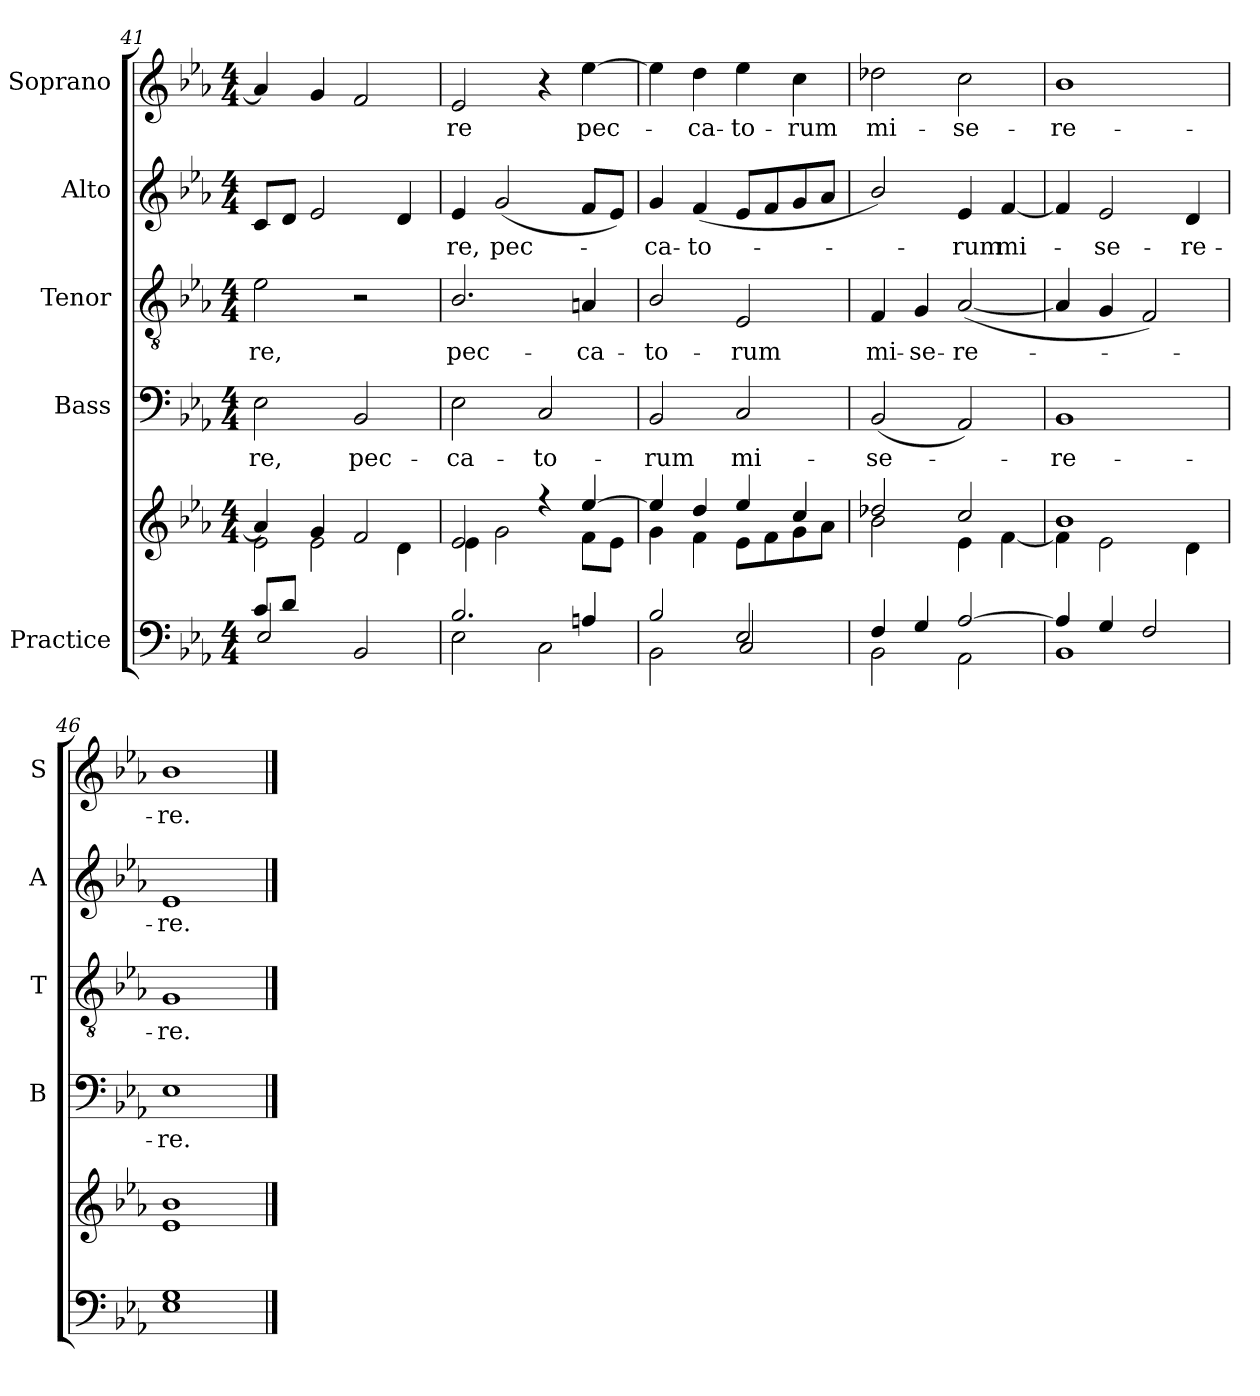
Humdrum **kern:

**kern	**kern	**kern	**text	**kern	**text	**kern	**text	**kern	**text
*part5	*part5	*part4	*part4	*part3	*part3	*part2	*part2	*part1	*part1
*staff6	*staff5	*staff4	*staff4	*staff3	*staff3	*staff2	*staff2	*staff1	*staff1
*I"Practice	*	*I"Bass	*	*I"Tenor	*	*I"Alto	*	*I"Soprano	*
*	*	*I'B	*	*I'T	*	*I'A	*	*I'S	*
*clefF4	*clefG2	*clefF4	*	*clefGv2	*	*clefG2	*	*clefG2	*
*k[b-e-a-]	*k[b-e-a-]	*k[b-e-a-]	*	*k[b-e-a-]	*	*k[b-e-a-]	*	*k[b-e-a-]	*
*E-:	*E-:	*E-:	*	*E-:	*	*E-:	*	*E-:	*
*M4/4	*M4/4	*M4/4	*	*M4/4	*	*M4/4	*	*M4/4	*
=41	=41	=41	=41	=41	=41	=41	=41	=41	=41
*^	*^	*	*	*	*	*	*	*	*
*	*^	*	*^	*	*	*	*	*	*	*	*
!	!	!	!	!	!	!	!LO:LY:b	!	!LO:LY:b	!	!	!	!
8c/L	2ryy	2E-	4a-]	4ryy	2e-\	2E-	re,	2e-	re,	8cL	.	4a-]	.
8d/J	.	.	.	.	.	.	.	.	.	8dJ	.	.	.
2.ryy	.	.	4g	2e-\	.	.	.	.	.	2e-	.	4g	.
!	!	!	!	!	!	!	!LO:LY:b	!	!	!	!	!	!
.	2ryy	2BB-	2f	.	2ryy	2BB-	pec-	2r	.	.	.	2f	.
.	.	.	.	4d	.	.	.	.	.	4d	.	.	.
*	*v	*v	*	*	*	*	*	*	*	*	*	*	*
*	*	*	*v	*v	*	*	*	*	*	*	*	*
=42	=42	=42	=42	=42	=42	=42	=42	=42	=42	=42	=42
!	!	!	!	!	!LO:LY:b	!	!LO:LY:b	!	!LO:LY:b	!	!LO:LY:b
2.B-/	2E-	2e-/	4e-\	2E-	-ca-	2.B-/	pec-	4e-	-re,	2e-	re
!	!	!	!	!	!	!	!	!	!LO:LY:b	!	!
.	.	.	2g\	.	.	.	.	(<2g	pec-	.	.
!	!	!	!	!	!LO:LY:b	!	!	!	!	!	!
.	2C\	4r	.	2C	-to-	.	.	.	.	4r	.
!	!	!	!	!	!	!	!LO:LY:b	!	!	!	!LO:LY:b
4An/	.	[4ee-/	8f\L	.	.	4An	-ca-	8fL	.	[4ee-	pec-
.	.	.	8e-\J	.	.	.	.	8e-J)	.	.	.
=43	=43	=43	=43	=43	=43	=43	=43	=43	=43	=43	=43
!	!	!	!	!	!LO:LY:b	!	!LO:LY:b	!	!LO:LY:b	!	!
2B-	2BB-\	4ee-]	4g\	2BB-	-rum	2B-/	-to-	4g	ca-	4ee-]	.
!	!	!	!	!	!	!	!	!	!LO:LY:b	!	!LO:LY:b
.	.	4dd	4f\	.	.	.	.	(<4f	-to-	4dd	ca-
!	!	!	!	!	!LO:LY:b	!	!LO:LY:b	!	!	!	!LO:LY:b
2E-/	2C/	4ee-/	8e-\L	2C	mi-	2E-	-rum	8e-L	.	4ee-	-to-
.	.	.	8f\	.	.	.	.	8f	.	.	.
!	!	!	!	!	!	!	!	!	!	!	!LO:LY:b
.	.	4cc/	8g\	.	.	.	.	8g	.	4cc	-rum
.	.	.	8a-\J	.	.	.	.	8a-J	.	.	.
=44	=44	=44	=44	=44	=44	=44	=44	=44	=44	=44	=44
!	!	!	!	!	!LO:LY:b	!	!LO:LY:b	!	!	!	!LO:LY:b
4F/	2BB-\	2dd-X	2b-\	(<2BB-	-se-	4F	mi-	2b-/)	.	2dd-X	mi-
!	!	!	!	!	!	!	!LO:LY:b	!	!	!	!
4G/	.	.	.	.	.	4G	-se-	.	.	.	.
!	!	!	!	!	!	!	!LO:LY:b	!	!LO:LY:b	!	!LO:LY:b
[2A-	2AA-\	2cc/	4e-\	2AA-)	.	(<[2A-	-re-	4e-	rum	2cc	-se-
!	!	!	!	!	!	!	!	!	!LO:LY:b	!	!
.	.	.	[4f\	.	.	.	.	[4f	mi-	.	.
=45	=45	=45	=45	=45	=45	=45	=45	=45	=45	=45	=45
!	!	!	!	!	!LO:LY:b	!	!	!	!	!	!LO:LY:b
4A-/]	1BB-	1b-	4f\]	1BB-	re-	4A-]	.	4f]	.	1b-	-re-
!	!	!	!	!	!	!	!	!	!LO:LY:b	!	!
4G/	.	.	2e-\	.	.	4G	.	2e-	se-	.	.
2F/	.	.	.	.	.	2F)	.	.	.	.	.
!	!	!	!	!	!	!	!	!	!LO:LY:b	!	!
.	.	.	4d\	.	.	.	.	4d	-re-	.	.
=46	=46	=46	=46	=46	=46	=46	=46	=46	=46	=46	=46
!	!	!	!	!	!LO:LY:b	!	!LO:LY:b	!	!LO:LY:b	!	!LO:LY:b
1G	1E-	1b-	1e-	1E-	-re.	1G	re.	1e-	-re.	1b-	-re.
*v	*v	*	*	*	*	*	*	*	*	*	*
*	*v	*v	*	*	*	*	*	*	*	*
==	==	==	==	==	==	==	==	==	==
*-	*-	*-	*-	*-	*-	*-	*-	*-	*-
